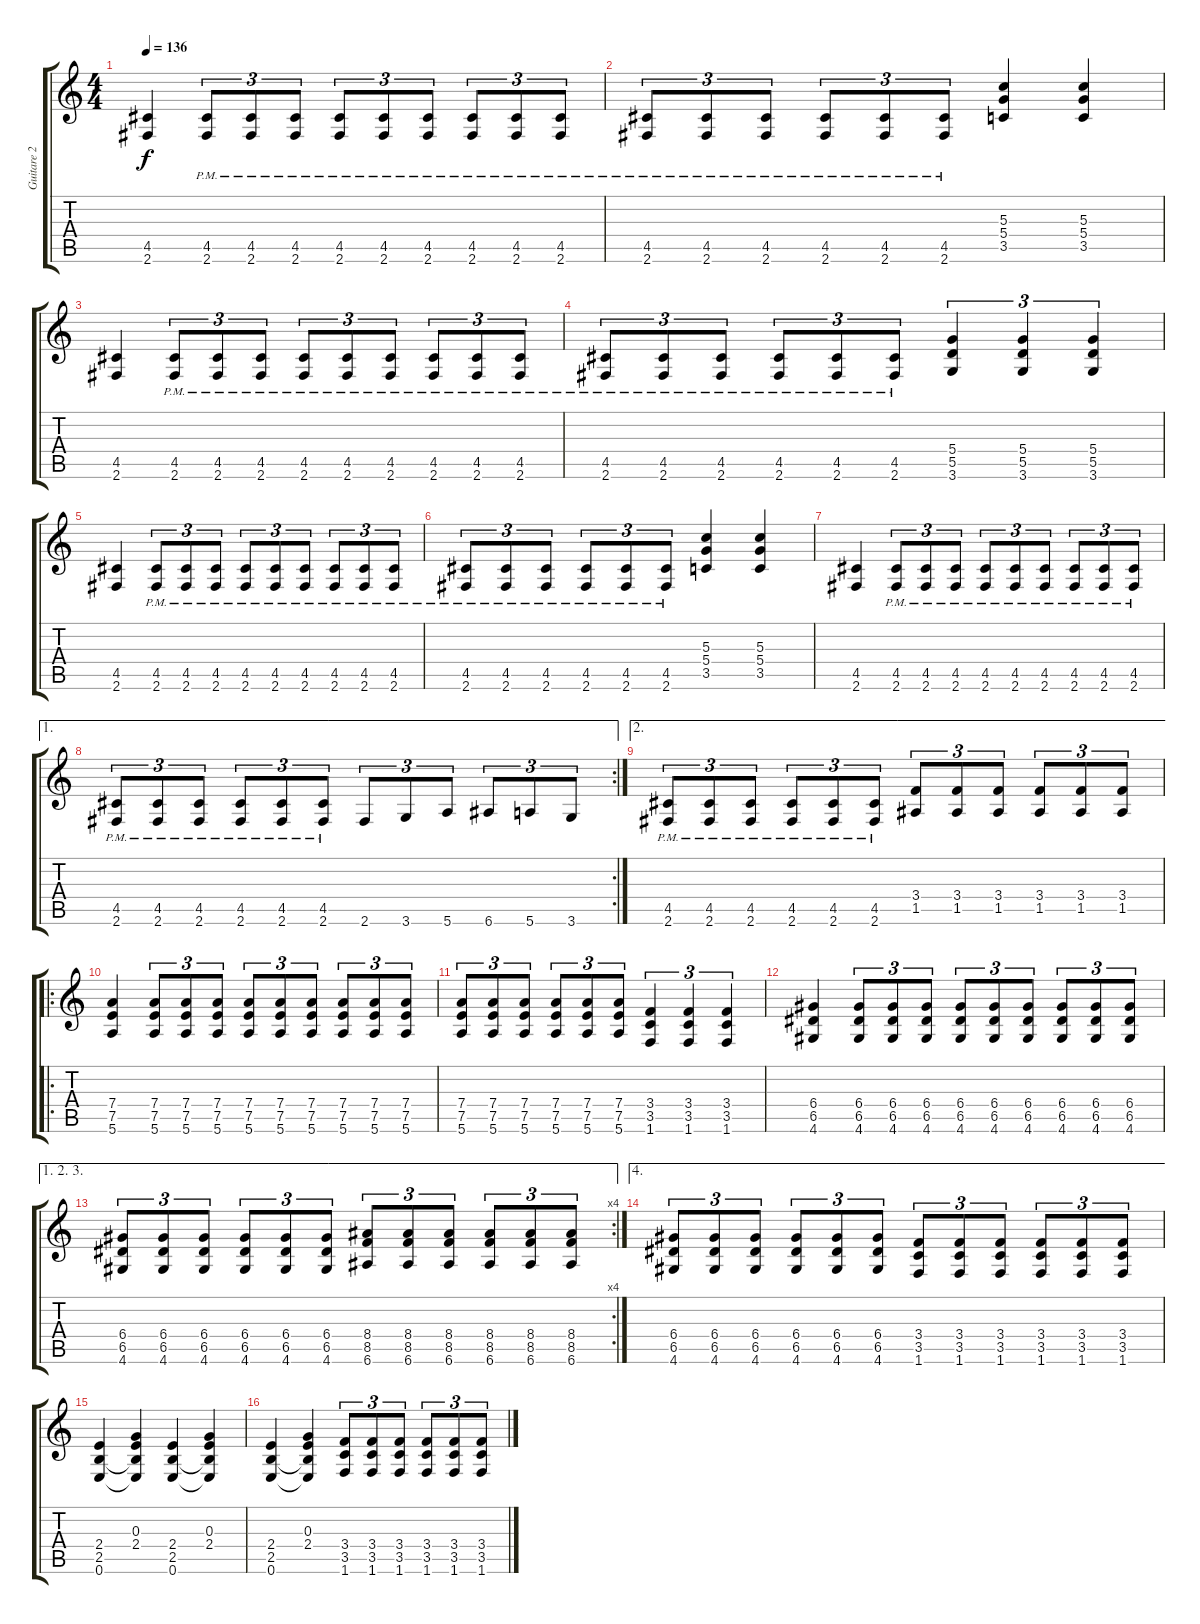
\track ("Guitare 2" "Guitare 2") {instrument distortionguitar}
\staff {score tabs}
\tuning (E4 B3 G3 D3 A2 E2) {hide}
\ts (4 4)
\tempo 136
\clef g2
\ks c
(4.5 2.6).4{dy f} (4.5{pm} 2.6{pm}).8{tu (3 2)} (4.5{pm} 2.6{pm}).8{tu (3 2)} (4.5{pm} 2.6{pm}).8{tu (3 2)} (4.5{pm} 2.6{pm}).8{tu (3 2)} (4.5{pm} 2.6{pm}).8{tu (3 2)} (4.5{pm} 2.6{pm}).8{tu (3 2)} (4.5{pm} 2.6{pm}).8{tu (3 2)} (4.5{pm} 2.6{pm}).8{tu (3 2)} (4.5{pm} 2.6{pm}).8{tu (3 2)} |
(4.5{pm} 2.6{pm}).8{tu (3 2)} (4.5{pm} 2.6{pm}).8{tu (3 2)} (4.5{pm} 2.6{pm}).8{tu (3 2)} (4.5{pm} 2.6{pm}).8{tu (3 2)} (4.5{pm} 2.6{pm}).8{tu (3 2)} (4.5{pm} 2.6{pm}).8{tu (3 2)} (5.3 5.4 3.5).4 (5.3 5.4 3.5).4 |
(4.5 2.6).4 (4.5{pm} 2.6{pm}).8{tu (3 2)} (4.5{pm} 2.6{pm}).8{tu (3 2)} (4.5{pm} 2.6{pm}).8{tu (3 2)} (4.5{pm} 2.6{pm}).8{tu (3 2)} (4.5{pm} 2.6{pm}).8{tu (3 2)} (4.5{pm} 2.6{pm}).8{tu (3 2)} (4.5{pm} 2.6{pm}).8{tu (3 2)} (4.5{pm} 2.6{pm}).8{tu (3 2)} (4.5{pm} 2.6{pm}).8{tu (3 2)} |
(4.5{pm} 2.6{pm}).8{tu (3 2)} (4.5{pm} 2.6{pm}).8{tu (3 2)} (4.5{pm} 2.6{pm}).8{tu (3 2)} (4.5{pm} 2.6{pm}).8{tu (3 2)} (4.5{pm} 2.6{pm}).8{tu (3 2)} (4.5{pm} 2.6{pm}).8{tu (3 2)} (5.4 5.5 3.6).4{tu (3 2)} (5.4 5.5 3.6).4{tu (3 2)} (5.4 5.5 3.6).4{tu (3 2)} |
(4.5 2.6).4 (4.5{pm} 2.6{pm}).8{tu (3 2)} (4.5{pm} 2.6{pm}).8{tu (3 2)} (4.5{pm} 2.6{pm}).8{tu (3 2)} (4.5{pm} 2.6{pm}).8{tu (3 2)} (4.5{pm} 2.6{pm}).8{tu (3 2)} (4.5{pm} 2.6{pm}).8{tu (3 2)} (4.5{pm} 2.6{pm}).8{tu (3 2)} (4.5{pm} 2.6{pm}).8{tu (3 2)} (4.5{pm} 2.6{pm}).8{tu (3 2)} |
(4.5{pm} 2.6{pm}).8{tu (3 2)} (4.5{pm} 2.6{pm}).8{tu (3 2)} (4.5{pm} 2.6{pm}).8{tu (3 2)} (4.5{pm} 2.6{pm}).8{tu (3 2)} (4.5{pm} 2.6{pm}).8{tu (3 2)} (4.5{pm} 2.6{pm}).8{tu (3 2)} (5.3 5.4 3.5).4 (5.3 5.4 3.5).4 |
(4.5 2.6).4 (4.5{pm} 2.6{pm}).8{tu (3 2)} (4.5{pm} 2.6{pm}).8{tu (3 2)} (4.5{pm} 2.6{pm}).8{tu (3 2)} (4.5{pm} 2.6{pm}).8{tu (3 2)} (4.5{pm} 2.6{pm}).8{tu (3 2)} (4.5{pm} 2.6{pm}).8{tu (3 2)} (4.5{pm} 2.6{pm}).8{tu (3 2)} (4.5{pm} 2.6{pm}).8{tu (3 2)} (4.5{pm} 2.6{pm}).8{tu (3 2)} |
\ae 1
\rc 2
(4.5{pm} 2.6{pm}).8{tu (3 2)} (4.5{pm} 2.6{pm}).8{tu (3 2)} (4.5{pm} 2.6{pm}).8{tu (3 2)} (4.5{pm} 2.6{pm}).8{tu (3 2)} (4.5{pm} 2.6{pm}).8{tu (3 2)} (4.5{pm} 2.6{pm}).8{tu (3 2)} 2.6.8{tu (3 2)} 3.6.8{tu (3 2)} 5.6.8{tu (3 2)} 6.6.8{tu (3 2)} 5.6.8{tu (3 2)} 3.6.8{tu (3 2)} |
\ae 2
(4.5{pm} 2.6{pm}).8{tu (3 2)} (4.5{pm} 2.6{pm}).8{tu (3 2)} (4.5{pm} 2.6{pm}).8{tu (3 2)} (4.5{pm} 2.6{pm}).8{tu (3 2)} (4.5{pm} 2.6{pm}).8{tu (3 2)} (4.5{pm} 2.6{pm}).8{tu (3 2)} (3.4 1.5).8{tu (3 2)} (3.4 1.5).8{tu (3 2)} (3.4 1.5).8{tu (3 2)} (3.4 1.5).8{tu (3 2)} (3.4 1.5).8{tu (3 2)} (3.4 1.5).8{tu (3 2)} |
\ro
(7.4 7.5 5.6).4 (7.4 7.5 5.6).8{tu (3 2)} (7.4 7.5 5.6).8{tu (3 2)} (7.4 7.5 5.6).8{tu (3 2)} (7.4 7.5 5.6).8{tu (3 2)} (7.4 7.5 5.6).8{tu (3 2)} (7.4 7.5 5.6).8{tu (3 2)} (7.4 7.5 5.6).8{tu (3 2)} (7.4 7.5 5.6).8{tu (3 2)} (7.4 7.5 5.6).8{tu (3 2)} |
(7.4 7.5 5.6).8{tu (3 2)} (7.4 7.5 5.6).8{tu (3 2)} (7.4 7.5 5.6).8{tu (3 2)} (7.4 7.5 5.6).8{tu (3 2)} (7.4 7.5 5.6).8{tu (3 2)} (7.4 7.5 5.6).8{tu (3 2)} (3.4 3.5 1.6).4{tu (3 2)} (3.4 3.5 1.6).4{tu (3 2)} (3.4 3.5 1.6).4{tu (3 2)} |
(6.4 6.5 4.6).4 (6.4 6.5 4.6).8{tu (3 2)} (6.4 6.5 4.6).8{tu (3 2)} (6.4 6.5 4.6).8{tu (3 2)} (6.4 6.5 4.6).8{tu (3 2)} (6.4 6.5 4.6).8{tu (3 2)} (6.4 6.5 4.6).8{tu (3 2)} (6.4 6.5 4.6).8{tu (3 2)} (6.4 6.5 4.6).8{tu (3 2)} (6.4 6.5 4.6).8{tu (3 2)} |
\ae (1 2 3)
\rc 4
(6.4 6.5 4.6).8{tu (3 2)} (6.4 6.5 4.6).8{tu (3 2)} (6.4 6.5 4.6).8{tu (3 2)} (6.4 6.5 4.6).8{tu (3 2)} (6.4 6.5 4.6).8{tu (3 2)} (6.4 6.5 4.6).8{tu (3 2)} (8.4 8.5 6.6).8{tu (3 2)} (8.4 8.5 6.6).8{tu (3 2)} (8.4 8.5 6.6).8{tu (3 2)} (8.4 8.5 6.6).8{tu (3 2)} (8.4 8.5 6.6).8{tu (3 2)} (8.4 8.5 6.6).8{tu (3 2)} |
\ae 4
(6.4 6.5 4.6).8{tu (3 2)} (6.4 6.5 4.6).8{tu (3 2)} (6.4 6.5 4.6).8{tu (3 2)} (6.4 6.5 4.6).8{tu (3 2)} (6.4 6.5 4.6).8{tu (3 2)} (6.4 6.5 4.6).8{tu (3 2)} (3.4 3.5 1.6).8{tu (3 2)} (3.4 3.5 1.6).8{tu (3 2)} (3.4 3.5 1.6).8{tu (3 2)} (3.4 3.5 1.6).8{tu (3 2)} (3.4 3.5 1.6).8{tu (3 2)} (3.4 3.5 1.6).8{tu (3 2)} |
(2.4 2.5 0.6).4 (0.3 2.4 2.5{t} 0.6{t}).4 (2.4 2.5 0.6).4 (0.3 2.4 2.5{t} 0.6{t}).4 |
(2.4 2.5 0.6).4 (0.3 2.4 2.5{t} 0.6{t}).4 (3.4 3.5 1.6).8{tu (3 2)} (3.4 3.5 1.6).8{tu (3 2)} (3.4 3.5 1.6).8{tu (3 2)} (3.4 3.5 1.6).8{tu (3 2)} (3.4 3.5 1.6).8{tu (3 2)} (3.4 3.5 1.6).8{tu (3 2)}
